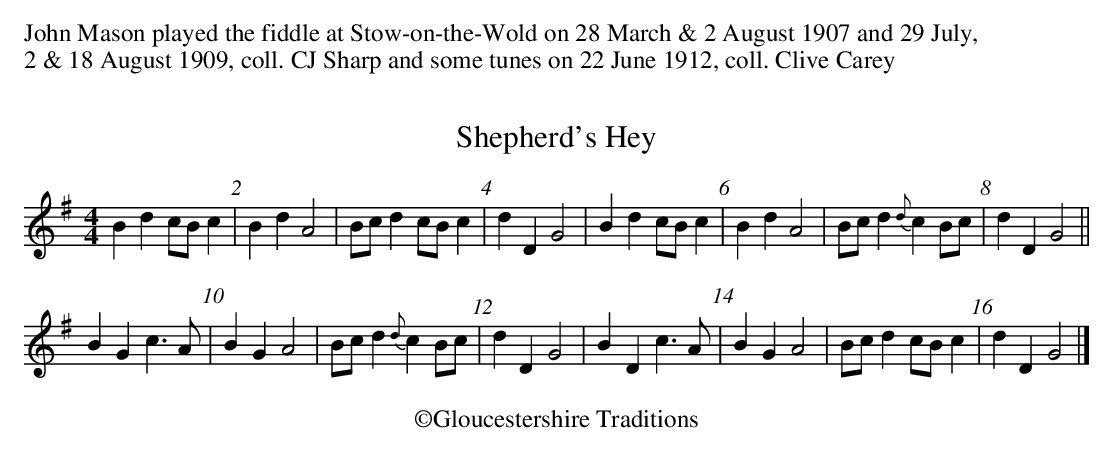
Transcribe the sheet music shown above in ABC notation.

X:1
T:Shepherd's Hey
M:4/4
L:1/8
K:G
B2 d2 cB c2 | B2 d2 A4 | Bc d2 cB c2 | d2 D2 G4 | B2 d2 cB c2 | B2 d2 A4 | Bc d2 {d }c2 Bc | d2 D2 G4 ||
B2 G2 c3 A | B2 G2 A4 | Bc d2 {d }c2 Bc | d2 D2 G4 | B2 D2 c3 A | B2 G2 A4 | Bc d2 cB c2 | d2 D2 G4 |]
